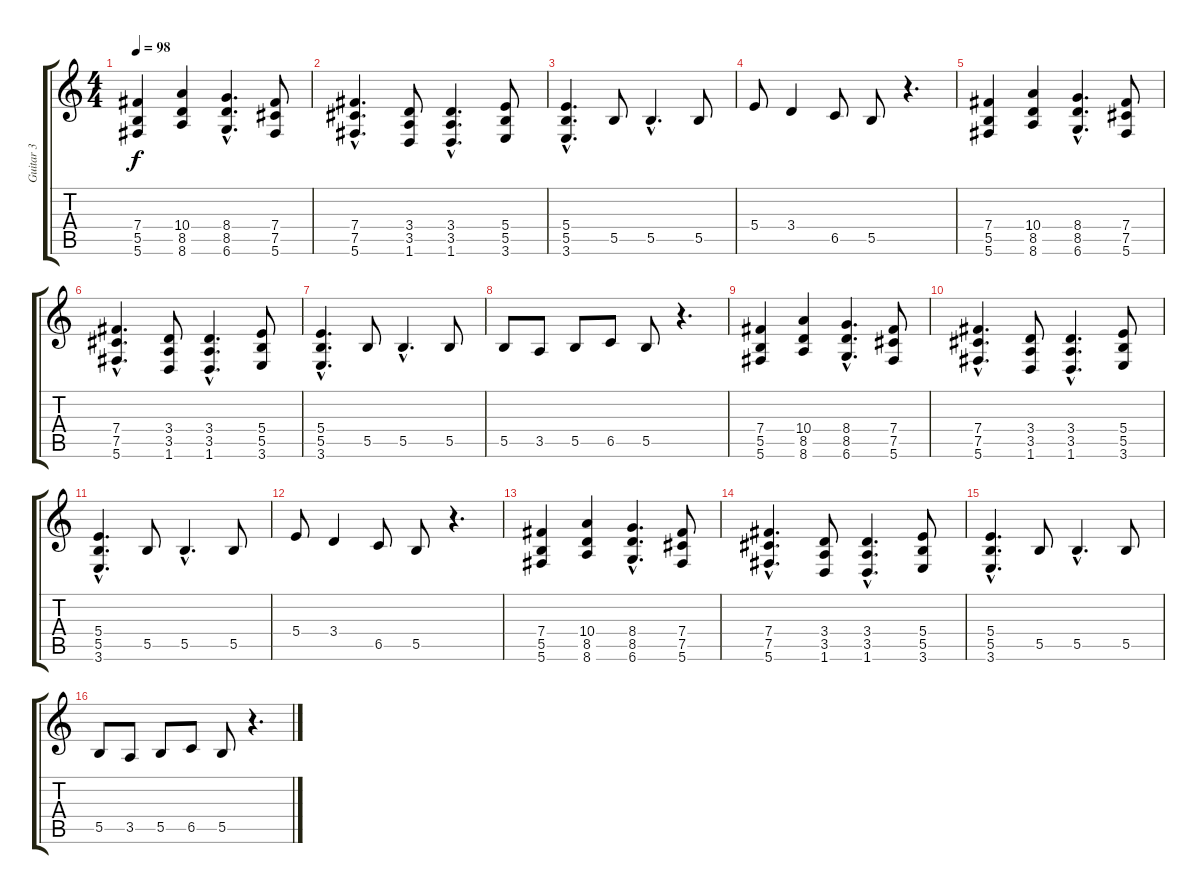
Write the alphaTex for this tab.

\track ("Guitar 3" "Guitar 3") {instrument distortionguitar}
\staff {score tabs}
\tuning (Db4 Ab3 E3 B2 Gb2 Db2) {hide}
\ts (4 4)
\tempo 98
\clef g2
\ks c
(7.4 5.5 5.6).4{dy f} (10.4 8.5 8.6).4 (8.4{hac} 8.5{hac} 6.6{hac}).4{d} (7.4 7.5 5.6).8 |
(7.4{hac} 7.5{hac} 5.6{hac}).4{d} (3.4 3.5 1.6).8 (3.4{hac} 3.5{hac} 1.6{hac}).4{d} (5.4 5.5 3.6).8 |
(5.4{hac} 5.5{hac} 3.6{hac}).4{d} 5.5.8 5.5{hac}.4{d} 5.5.8 |
5.4.8 3.4.4 6.5.8 5.5.8 r.4{d} |
(7.4 5.5 5.6).4 (10.4 8.5 8.6).4 (8.4{hac} 8.5{hac} 6.6{hac}).4{d} (7.4 7.5 5.6).8 |
(7.4{hac} 7.5{hac} 5.6{hac}).4{d} (3.4 3.5 1.6).8 (3.4{hac} 3.5{hac} 1.6{hac}).4{d} (5.4 5.5 3.6).8 |
(5.4{hac} 5.5{hac} 3.6{hac}).4{d} 5.5.8 5.5{hac}.4{d} 5.5.8 |
5.5.8 3.5.8 5.5.8 6.5.8 5.5.8 r.4{d} |
(7.4 5.5 5.6).4 (10.4 8.5 8.6).4 (8.4{hac} 8.5{hac} 6.6{hac}).4{d} (7.4 7.5 5.6).8 |
(7.4{hac} 7.5{hac} 5.6{hac}).4{d} (3.4 3.5 1.6).8 (3.4{hac} 3.5{hac} 1.6{hac}).4{d} (5.4 5.5 3.6).8 |
(5.4{hac} 5.5{hac} 3.6{hac}).4{d} 5.5.8 5.5{hac}.4{d} 5.5.8 |
5.4.8 3.4.4 6.5.8 5.5.8 r.4{d} |
(7.4 5.5 5.6).4 (10.4 8.5 8.6).4 (8.4{hac} 8.5{hac} 6.6{hac}).4{d} (7.4 7.5 5.6).8 |
(7.4{hac} 7.5{hac} 5.6{hac}).4{d} (3.4 3.5 1.6).8 (3.4{hac} 3.5{hac} 1.6{hac}).4{d} (5.4 5.5 3.6).8 |
(5.4{hac} 5.5{hac} 3.6{hac}).4{d} 5.5.8 5.5{hac}.4{d} 5.5.8 |
5.5.8 3.5.8 5.5.8 6.5.8 5.5.8 r.4{d}
